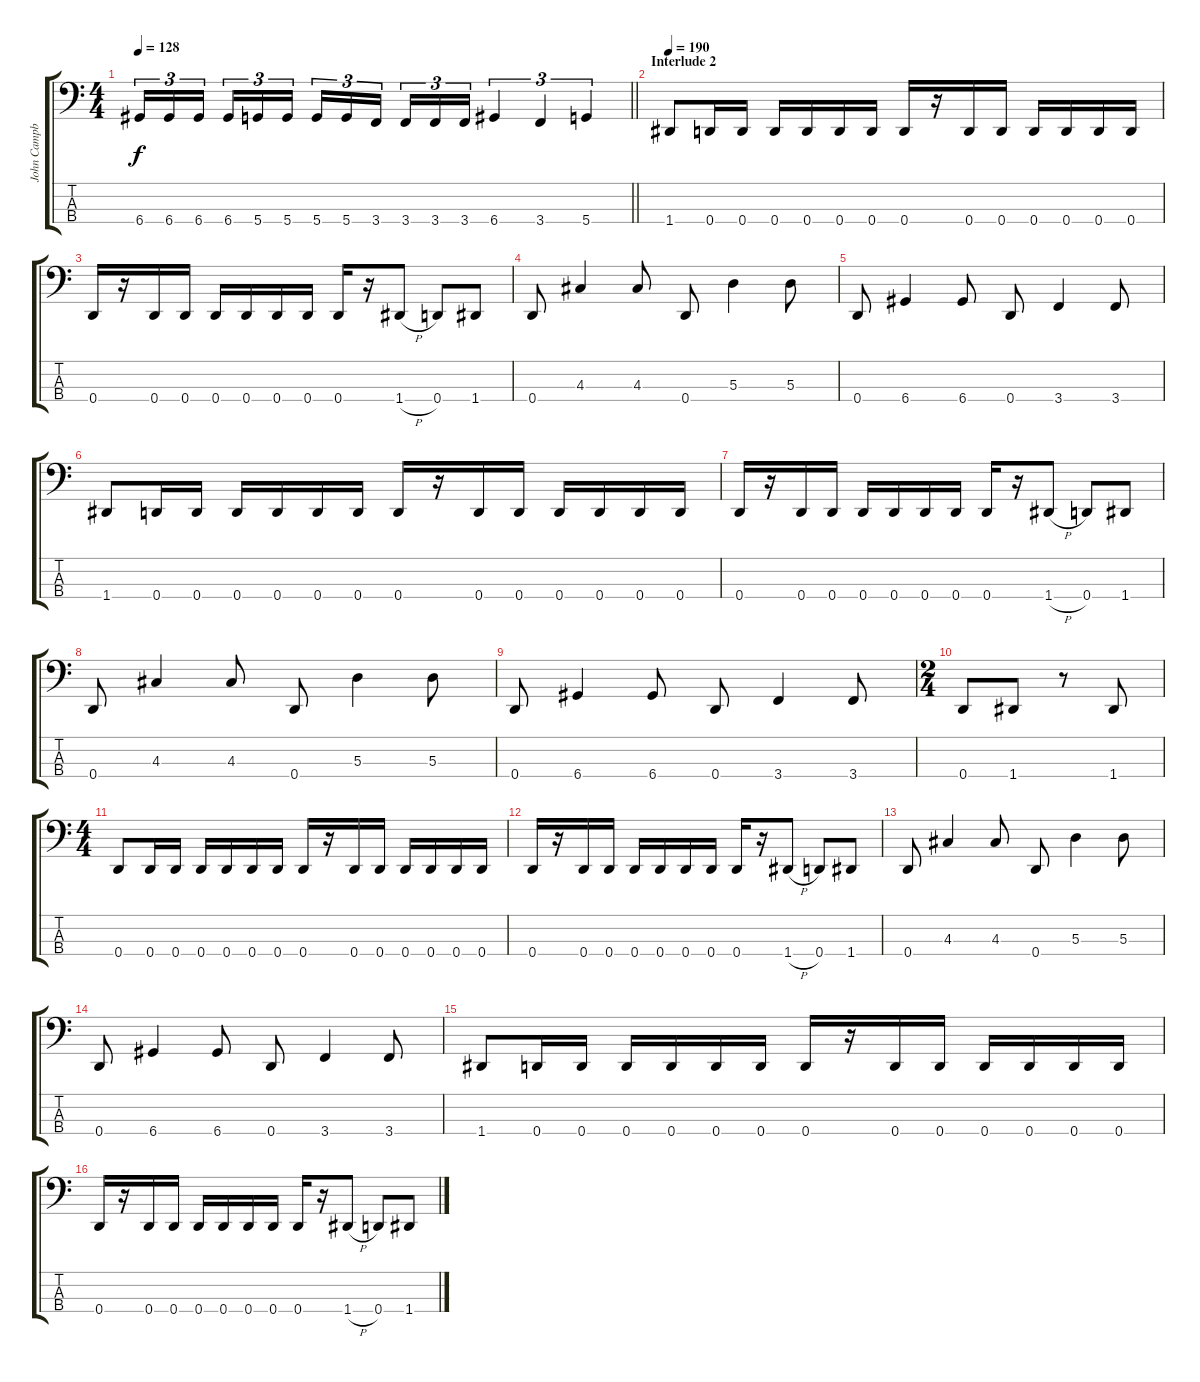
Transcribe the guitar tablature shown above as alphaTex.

\track ("John Campbell" "John Campb") {instrument electricbasspick}
\staff {score tabs}
\tuning (G2 D2 A1 D1) {hide}
\ts (4 4)
\tempo 128
\clef f4
\barLineRight lightlight
\ks c
6.4.16{tu (3 2) dy f} 6.4.16{tu (3 2)} 6.4.16{tu (3 2) beam splitsecondary} 6.4.16{tu (3 2)} 5.4.16{tu (3 2)} 5.4.16{tu (3 2)} 5.4.16{tu (3 2)} 5.4.16{tu (3 2)} 3.4.16{tu (3 2) beam splitsecondary} 3.4.16{tu (3 2)} 3.4.16{tu (3 2)} 3.4.16{tu (3 2)} 6.4.4{tu (3 2)} 3.4.4{tu (3 2)} 5.4.4{tu (3 2)} |
\section ("" "Interlude 2")
\tempo 190
1.4.8 0.4.16 0.4.16 0.4.16 0.4.16 0.4.16 0.4.16 0.4.16 r.16 0.4.16 0.4.16 0.4.16 0.4.16 0.4.16 0.4.16 |
0.4.16 r.16 0.4.16 0.4.16 0.4.16 0.4.16 0.4.16 0.4.16 0.4.16 r.16 1.4{h}.8 0.4.8 1.4.8 |
0.4.8 4.3.4 4.3.8 0.4.8 5.3.4 5.3.8 |
0.4.8 6.4.4 6.4.8 0.4.8 3.4.4 3.4.8 |
1.4.8 0.4.16 0.4.16 0.4.16 0.4.16 0.4.16 0.4.16 0.4.16 r.16 0.4.16 0.4.16 0.4.16 0.4.16 0.4.16 0.4.16 |
0.4.16 r.16 0.4.16 0.4.16 0.4.16 0.4.16 0.4.16 0.4.16 0.4.16 r.16 1.4{h}.8 0.4.8 1.4.8 |
0.4.8 4.3.4 4.3.8 0.4.8 5.3.4 5.3.8 |
0.4.8 6.4.4 6.4.8 0.4.8 3.4.4 3.4.8 |
\ts (2 4)
0.4.8 1.4.8 r.8 1.4.8 |
\ts (4 4)
0.4.8 0.4.16 0.4.16 0.4.16 0.4.16 0.4.16 0.4.16 0.4.16 r.16 0.4.16 0.4.16 0.4.16 0.4.16 0.4.16 0.4.16 |
0.4.16 r.16 0.4.16 0.4.16 0.4.16 0.4.16 0.4.16 0.4.16 0.4.16 r.16 1.4{h}.8 0.4.8 1.4.8 |
0.4.8 4.3.4 4.3.8 0.4.8 5.3.4 5.3.8 |
0.4.8 6.4.4 6.4.8 0.4.8 3.4.4 3.4.8 |
1.4.8 0.4.16 0.4.16 0.4.16 0.4.16 0.4.16 0.4.16 0.4.16 r.16 0.4.16 0.4.16 0.4.16 0.4.16 0.4.16 0.4.16 |
0.4.16 r.16 0.4.16 0.4.16 0.4.16 0.4.16 0.4.16 0.4.16 0.4.16 r.16 1.4{h}.8 0.4.8 1.4.8
